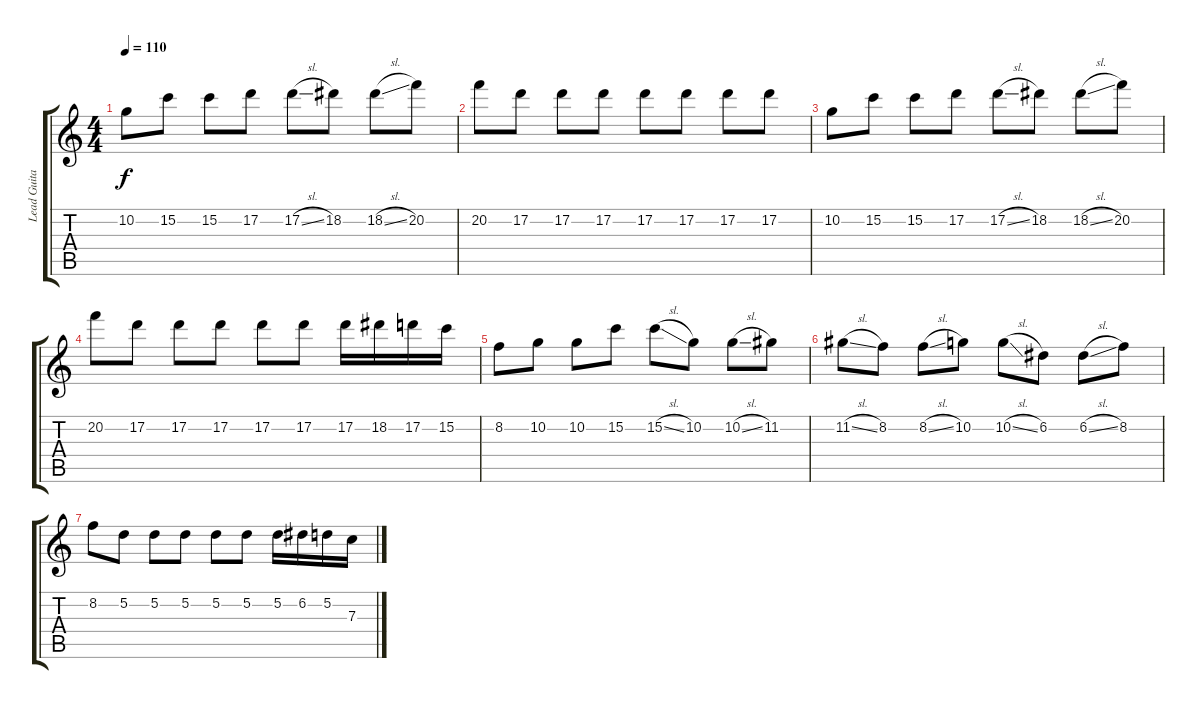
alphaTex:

\track ("Lead Guitar 4" "Lead Guita") {instrument distortionguitar}
\staff {score tabs}
\tuning (D4 A3 F3 C3 G2 C2) {hide}
\ts (4 4)
\tempo 110
\clef g2
\ks c
10.2.8{dy f} 15.2.8 15.2.8 17.2.8 17.2{sl}.8 18.2.8 18.2{sl}.8 20.2.8 |
20.2.8 17.2.8 17.2.8 17.2.8 17.2.8 17.2.8 17.2.8 17.2.8 |
10.2.8 15.2.8 15.2.8 17.2.8 17.2{sl}.8 18.2.8 18.2{sl}.8 20.2.8 |
20.2.8 17.2.8 17.2.8 17.2.8 17.2.8 17.2.8 17.2.16 18.2.16 17.2.16 15.2.16 |
8.2.8 10.2.8 10.2.8 15.2.8 15.2{sl}.8 10.2.8 10.2{sl}.8 11.2.8 |
11.2{sl}.8 8.2.8 8.2{sl}.8 10.2.8 10.2{sl}.8 6.2.8 6.2{sl}.8 8.2.8 |
8.2.8 5.2.8 5.2.8 5.2.8 5.2.8 5.2.8 5.2.16 6.2.16 5.2.16 7.3.16
